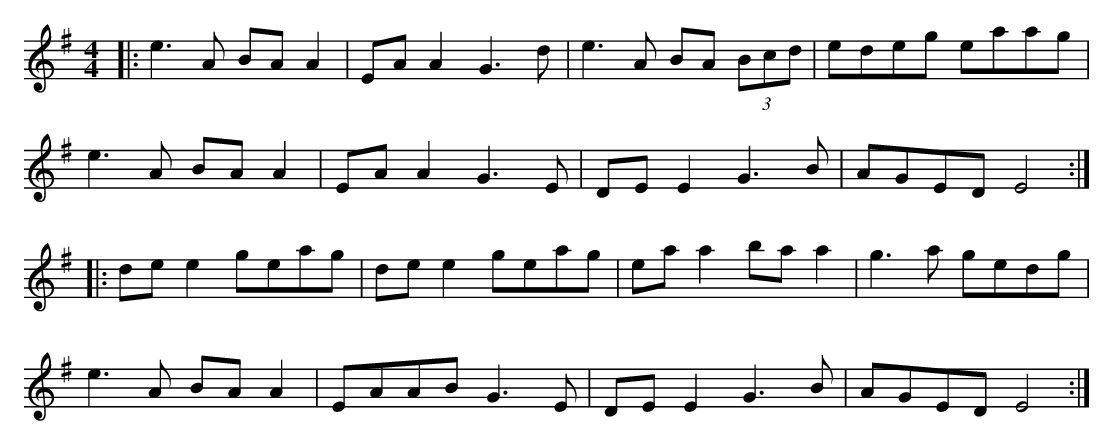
X:1
M:4/4
K:Emin
|:e3A BA A2|EA A2 G3d|e3A BA (3Bcd|edeg eaag|
e3A BA A2|EA A2 G3E|DE E2 G3B|AGED E4:|
|:de e2 geag|de e2 geag|ea a2 ba a2|g3a gedg|
e3A BA A2|EAAB G3E|DE E2 G3B|AGED E4:|
